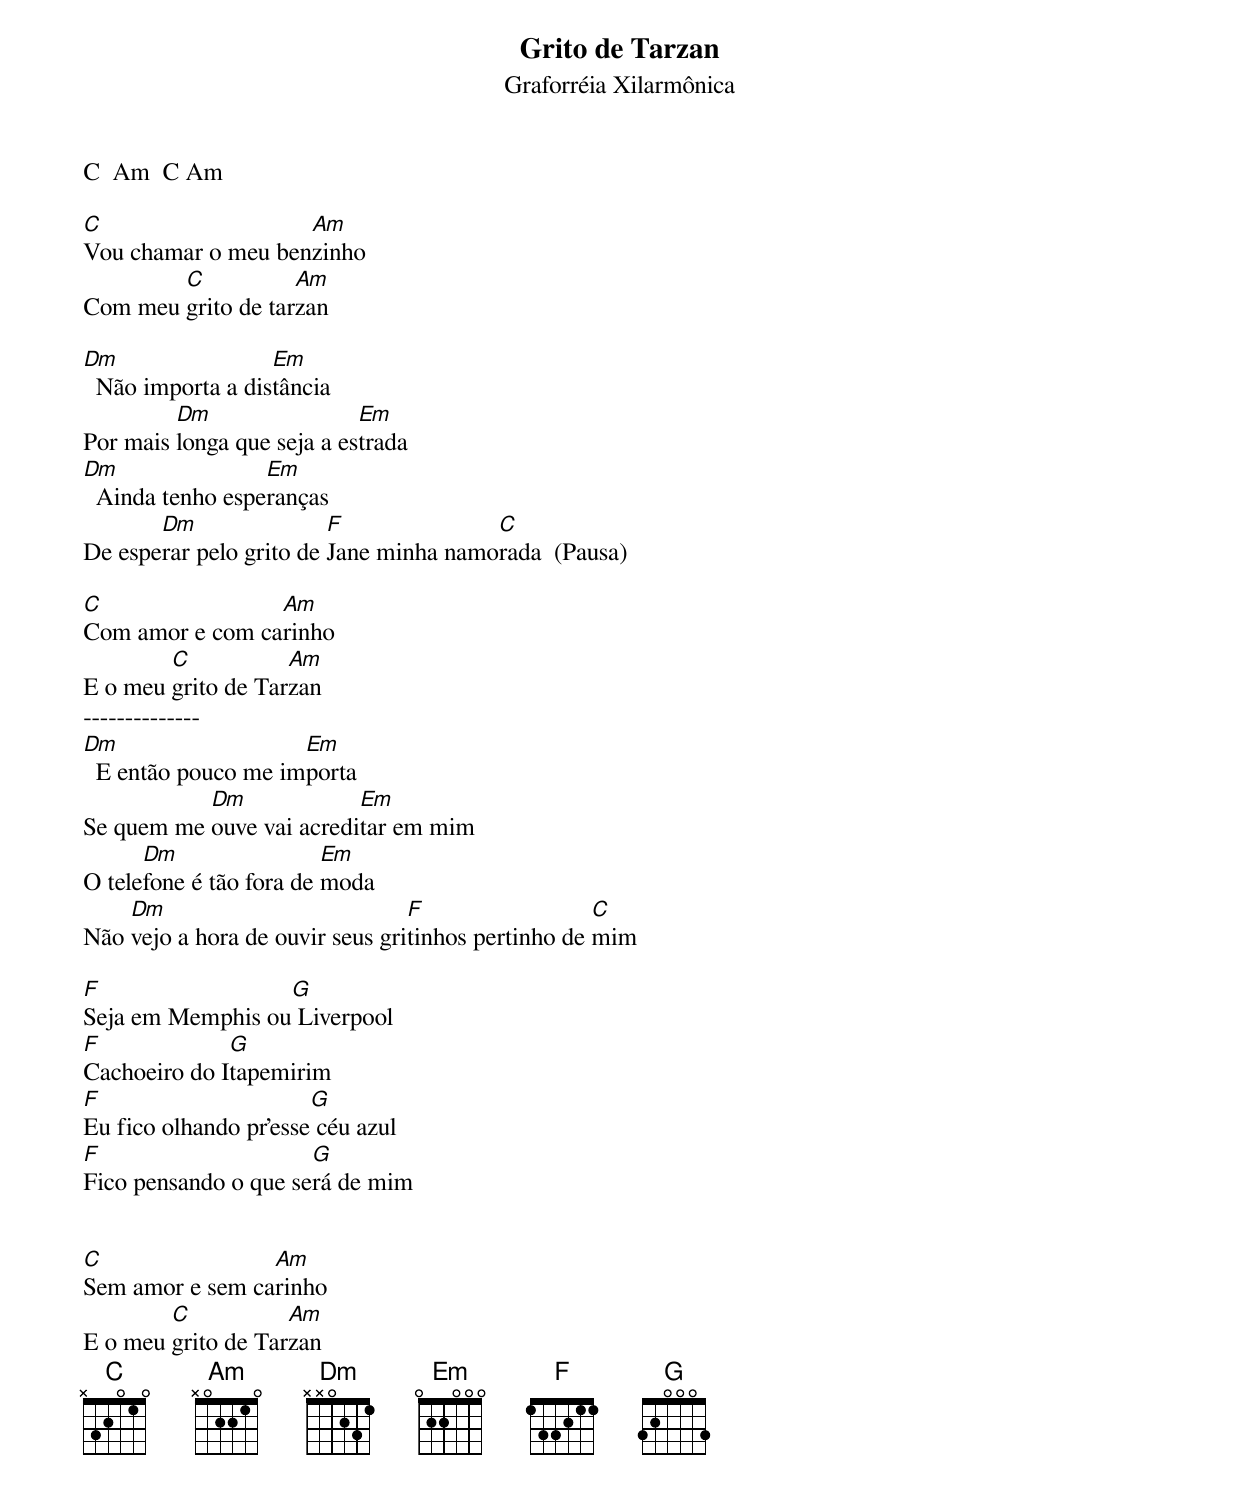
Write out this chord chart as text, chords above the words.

Grito de Tarzan
Graforréia Xilarmônica

C  Am  C Am

C                   Am
Vou chamar o meu benzinho
        C           Am
Com meu grito de tarzan

Dm                 Em
  Não importa a distância
         Dm                 Em
Por mais longa que seja a estrada
Dm                Em
  Ainda tenho esperanças
       Dm                F              C
De esperar pelo grito de Jane minha namorada  (Pausa)

C                Am
Com amor e com carinho
        C           Am
E o meu grito de Tarzan
--------------
Dm                   Em
  E então pouco me importa
           Dm             Em
Se quem me ouve vai acreditar em mim
      Dm                 Em
O telefone é tão fora de moda
    Dm                           F                  C
Não vejo a hora de ouvir seus gritinhos pertinho de mim

F                 G
Seja em Memphis ou Liverpool
F             G
Cachoeiro do Itapemirim
F                      G
Eu fico olhando pr'esse céu azul
F                     G
Fico pensando o que será de mim


C                Am
Sem amor e sem carinho
        C           Am
E o meu grito de Tarzan
